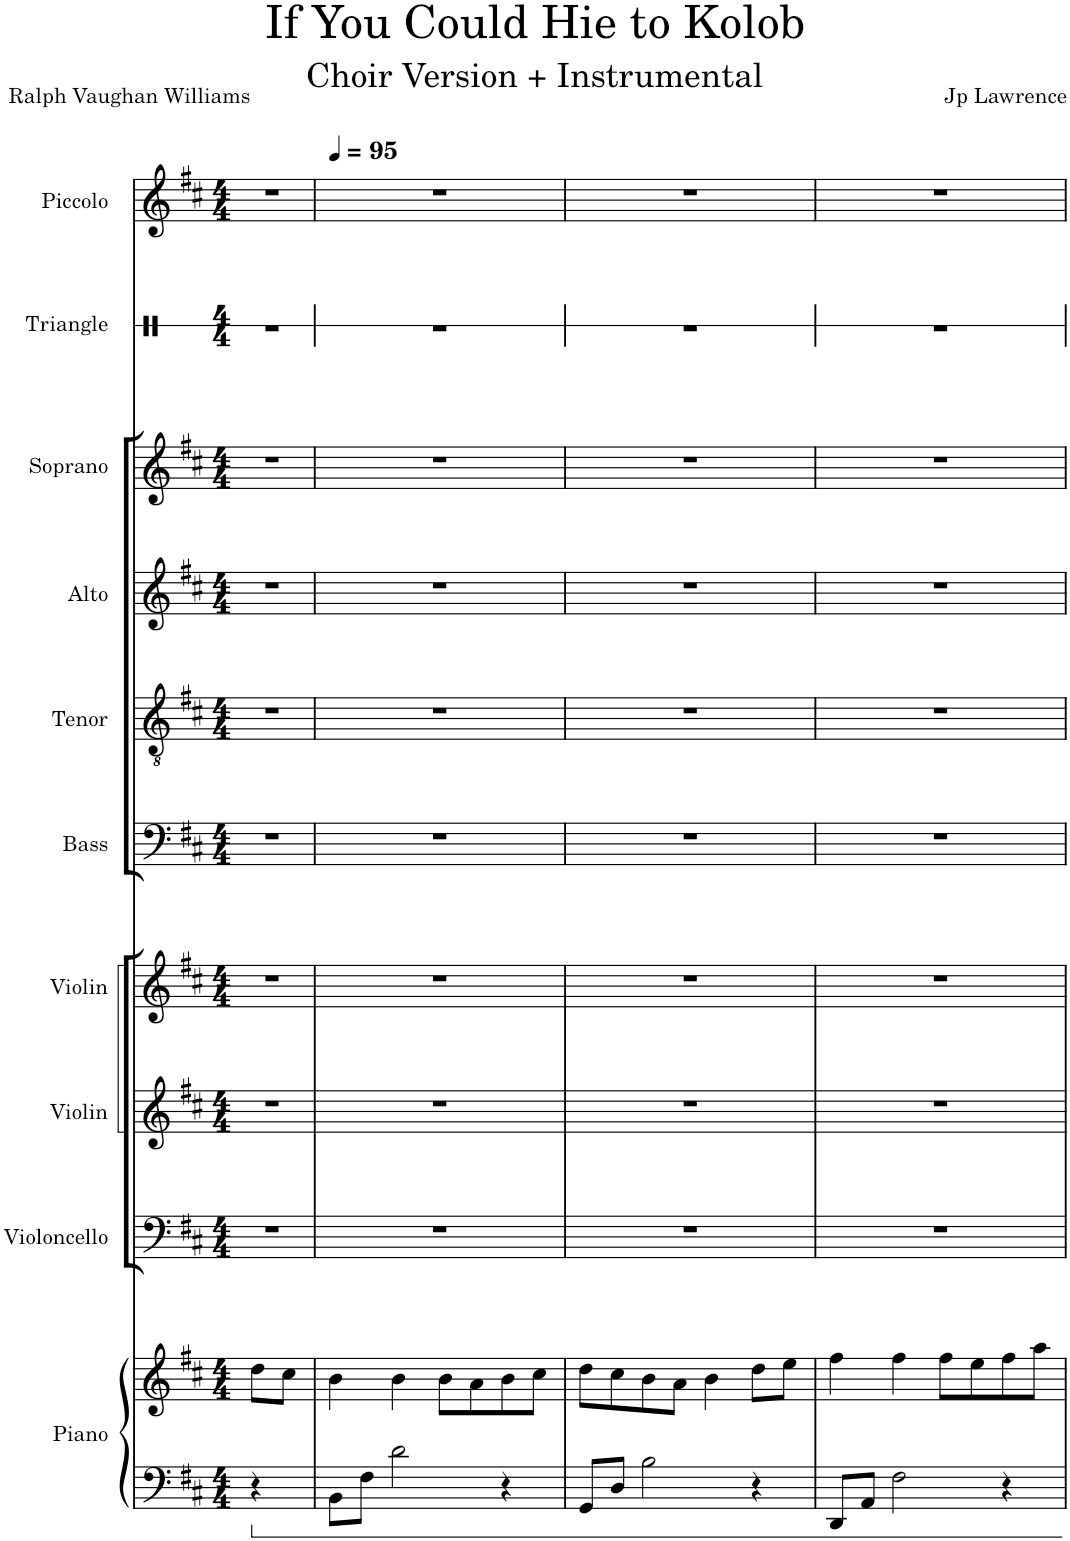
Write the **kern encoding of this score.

**kern	**kern	**kern	**kern	**kern	**kern	**kern	**kern	**kern	**kern	**kern
*part10	*part10	*part9	*part8	*part7	*part6	*part5	*part4	*part3	*part2	*part1
*staff11	*staff10	*staff9	*staff8	*staff7	*staff6	*staff5	*staff4	*staff3	*staff2	*staff1
*I"Piano	*	*I"Violoncello	*I"Violin	*I"Violin	*I"Bass	*I"Tenor	*I"Alto	*I"Soprano	*I"Triangle	*I"Piccolo
*I'Pno.	*	*I'Vc.	*I'Vln.	*I'Vln.	*I'B.	*I'T.	*I'A.	*I'S.	*I'Trgl.	*I'Picc.
*	*	*	*	*	*	*	*	*	*stria1	*
*clefF4	*clefG2	*clefF4	*clefG2	*clefG2	*clefF4	*clefGv2	*clefG2	*clefG2	*clefX	*clefG2
*	*	*	*	*	*	*	*	*	*	*Trd-7c-12
*k[f#c#]	*k[f#c#]	*k[f#c#]	*k[f#c#]	*k[f#c#]	*k[f#c#]	*k[f#c#]	*k[f#c#]	*k[f#c#]	*k[]	*k[f#c#]
*M4/4	*M4/4	*M4/4	*M4/4	*M4/4	*M4/4	*M4/4	*M4/4	*M4/4	*M4/4	*M4/4
=1	=1	=1	=1	=1	=1	=1	=1	=1	=1	=1
4r	8dd\L	1r	1r	1r	1r	1r	1r	1r	1r	1r
.	8cc#\J	.	.	.	.	.	.	.	.	.
2.ryy	2.ryy	.	.	.	.	.	.	.	.	.
=2	=2	=2	=2	=2	=2	=2	=2	=2	=2	=2
*	*	*	*	*	*	*	*	*	*	*MM95
8BB\L	4b\	1r	1r	1r	1r	1r	1r	1r	1r	1r
8F#\J	.	.	.	.	.	.	.	.	.	.
2d\	4b\	.	.	.	.	.	.	.	.	.
.	8b\L	.	.	.	.	.	.	.	.	.
.	8a\	.	.	.	.	.	.	.	.	.
4r	8b\	.	.	.	.	.	.	.	.	.
.	8cc#\J	.	.	.	.	.	.	.	.	.
=3	=3	=3	=3	=3	=3	=3	=3	=3	=3	=3
8GG/L	8dd\L	1r	1r	1r	1r	1r	1r	1r	1r	1r
8D/J	8cc#\	.	.	.	.	.	.	.	.	.
2B\	8b\	.	.	.	.	.	.	.	.	.
.	8a\J	.	.	.	.	.	.	.	.	.
.	4b\	.	.	.	.	.	.	.	.	.
4r	8dd\L	.	.	.	.	.	.	.	.	.
.	8ee\J	.	.	.	.	.	.	.	.	.
=4	=4	=4	=4	=4	=4	=4	=4	=4	=4	=4
8DD/L	4ff#\	1r	1r	1r	1r	1r	1r	1r	1r	1r
8AA/J	.	.	.	.	.	.	.	.	.	.
2F#\	4ff#\	.	.	.	.	.	.	.	.	.
.	8ff#\L	.	.	.	.	.	.	.	.	.
.	8ee\	.	.	.	.	.	.	.	.	.
4r	8ff#\	.	.	.	.	.	.	.	.	.
.	8aa\J	.	.	.	.	.	.	.	.	.
=	=	=	=	=	=	=	=	=	=	=
*-	*-	*-	*-	*-	*-	*-	*-	*-	*-	*-
